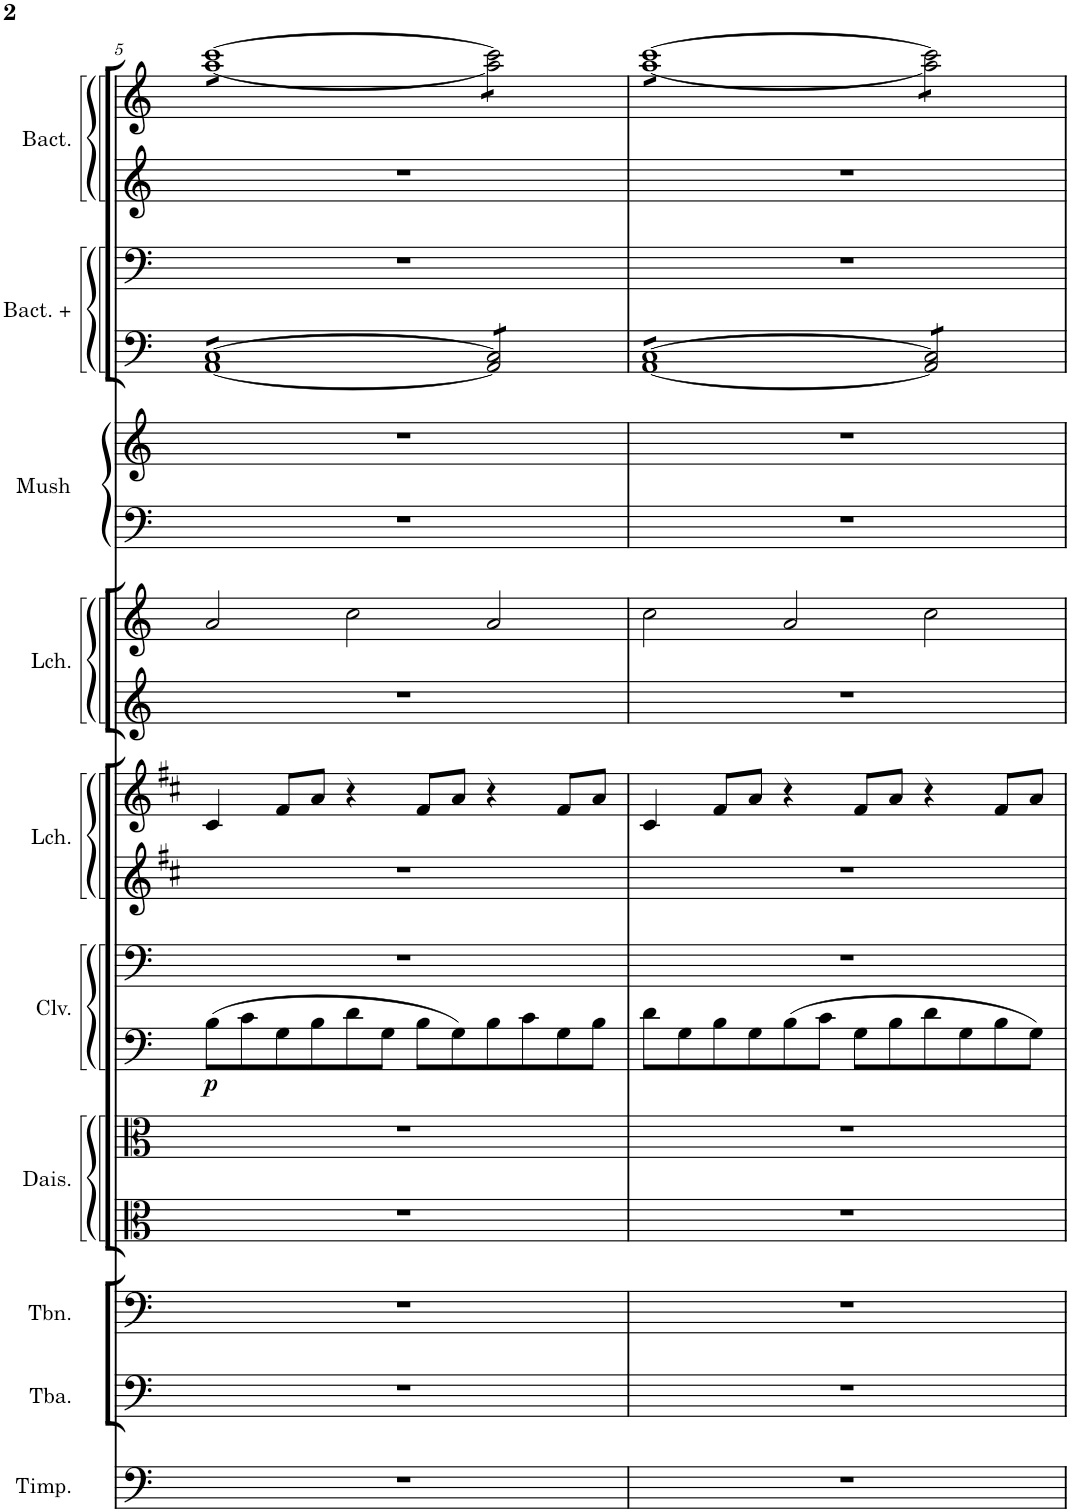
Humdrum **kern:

**kern	**kern	**kern	**kern	**kern	**kern	**dynam	**kern	**kern	**kern	**kern	**kern	**kern	**kern	**kern	**kern	**kern	**kern
*part17	*part16	*part15	*part14	*part13	*part12	*part12	*part11	*part10	*part9	*part8	*part7	*part6	*part5	*part4	*part3	*part2	*part1
*staff17	*staff16	*staff15	*staff14	*staff13	*staff12	*staff12	*staff11	*staff10	*staff9	*staff8	*staff7	*staff6	*staff5	*staff4	*staff3	*staff2	*staff1
*I"Timpani	*I"Tuba	*I"Trombone	*I"Daisies	*I"Daisies	*I"Clovers	*	*I"Clovers	*I"Lichen	*I"Lichen	*I"Lichen	*I"Lichen	*I"Mushrooms	*I"Mushrooms	*I"Bacteria +	*I"Bacteria +	*I"Bacteria	*I"Bacteria
*I'Timp.	*I'Tba.	*I'Tbn.	*I'Dais.	*I'Dais.	*I'Clv.	*	*I'Clv.	*I'Lch.	*I'Lch.	*I'Lch.	*I'Lch.	*I'Mush	*I'Mush	*I'Bact. +	*I'Bact. +	*I'Bact.	*I'Bact.
!!LO:PB:g=z
*clefF4	*clefF4	*clefF4	*clefC3	*clefC3	*clefF4	*	*clefF4	*clefG2	*clefG2	*clefG2	*clefG2	*clefF4	*clefG2	*clefF4	*clefF4	*clefG2	*clefG2
*	*	*	*	*	*	*	*	*Trd1c2	*Trd1c2	*	*	*	*	*	*	*	*
*k[]	*k[]	*k[]	*k[]	*k[]	*k[]	*	*k[]	*k[f#c#]	*k[f#c#]	*k[]	*k[]	*k[]	*k[]	*k[]	*k[]	*k[]	*k[]
*M6/4	*M6/4	*M6/4	*M6/4	*M6/4	*M6/4	*	*M6/4	*M6/4	*M6/4	*M6/4	*M6/4	*M6/4	*M6/4	*M6/4	*M6/4	*M6/4	*M6/4
=5	=5	=5	=5	=5	=5	=5	=5	=5	=5	=5	=5	=5	=5	=5	=5	=5	=5
!	!	!	!	!	!	!LO:DY:b	!	!	!	!	!	!	!	!	!	!	!
*	*	*	*	*	*	*	*	*	*	*	*	*	*	*tremolo	*	*	*
*	*	*	*	*	*	*	*	*	*	*	*	*	*	*	*	*	*tremolo
1.r	1.r	1.r	1.r	1.r	8B\L	p	1.r	1.r	4c#/	1.r	2a/	1.r	1.r	[8AA [8CL	1.r	1.r	[8aa [8cccL
.	.	.	.	.	8c\	.	.	.	.	.	.	.	.	8AA 8C	.	.	8aa 8ccc
.	.	.	.	.	8G\	.	.	.	8f#/L	.	.	.	.	8AA 8C	.	.	8aa 8ccc
.	.	.	.	.	8B\	.	.	.	8a/J	.	.	.	.	8AA 8C	.	.	8aa 8ccc
.	.	.	.	.	8d\	.	.	.	4r	.	2cc\	.	.	8AA 8C	.	.	8aa 8ccc
.	.	.	.	.	8G\J	.	.	.	.	.	.	.	.	8AA 8C	.	.	8aa 8ccc
.	.	.	.	.	8B\L	.	.	.	8f#/L	.	.	.	.	8AA 8C	.	.	8aa 8ccc
.	.	.	.	.	8G\	.	.	.	8a/J	.	.	.	.	8AA 8CJ	.	.	8aa 8cccJ
.	.	.	.	.	8B\	.	.	.	4r	.	2a/	.	.	8AA/] 8C/]L	.	.	8aa\] 8ccc\]L
.	.	.	.	.	8c\	.	.	.	.	.	.	.	.	8AA/ 8C/	.	.	8aa\ 8ccc\
.	.	.	.	.	8G\	.	.	.	8f#/L	.	.	.	.	8AA/ 8C/	.	.	8aa\ 8ccc\
.	.	.	.	.	8B\J	.	.	.	8a/J	.	.	.	.	8AA/ 8C/J	.	.	8aa\ 8ccc\J
=6	=6	=6	=6	=6	=6	=6	=6	=6	=6	=6	=6	=6	=6	=6	=6	=6	=6
1.r	1.r	1.r	1.r	1.r	8d\L	.	1.r	1.r	4c#/	1.r	2cc\	1.r	1.r	[8AA [8CL	1.r	1.r	[8aa [8cccL
.	.	.	.	.	8G\	.	.	.	.	.	.	.	.	8AA 8C	.	.	8aa 8ccc
.	.	.	.	.	8B\	.	.	.	8f#/L	.	.	.	.	8AA 8C	.	.	8aa 8ccc
.	.	.	.	.	8G\	.	.	.	8a/J	.	.	.	.	8AA 8C	.	.	8aa 8ccc
.	.	.	.	.	8B\	.	.	.	4r	.	2a/	.	.	8AA 8C	.	.	8aa 8ccc
.	.	.	.	.	8c\J	.	.	.	.	.	.	.	.	8AA 8C	.	.	8aa 8ccc
.	.	.	.	.	8G\L	.	.	.	8f#/L	.	.	.	.	8AA 8C	.	.	8aa 8ccc
.	.	.	.	.	8B\	.	.	.	8a/J	.	.	.	.	8AA 8CJ	.	.	8aa 8cccJ
.	.	.	.	.	8d\	.	.	.	4r	.	2cc\	.	.	8AA/] 8C/]L	.	.	8aa\] 8ccc\]L
.	.	.	.	.	8G\	.	.	.	.	.	.	.	.	8AA/ 8C/	.	.	8aa\ 8ccc\
.	.	.	.	.	8B\	.	.	.	8f#/L	.	.	.	.	8AA/ 8C/	.	.	8aa\ 8ccc\
.	.	.	.	.	8G\J	.	.	.	8a/J	.	.	.	.	8AA/ 8C/J	.	.	8aa\ 8ccc\J
*	*	*	*	*	*	*	*	*	*	*	*	*	*	*	*	*	*Xtremolo
*	*	*	*	*	*	*	*	*	*	*	*	*	*	*Xtremolo	*	*	*
=	=	=	=	=	=	=	=	=	=	=	=	=	=	=	=	=	=
*-	*-	*-	*-	*-	*-	*-	*-	*-	*-	*-	*-	*-	*-	*-	*-	*-	*-
